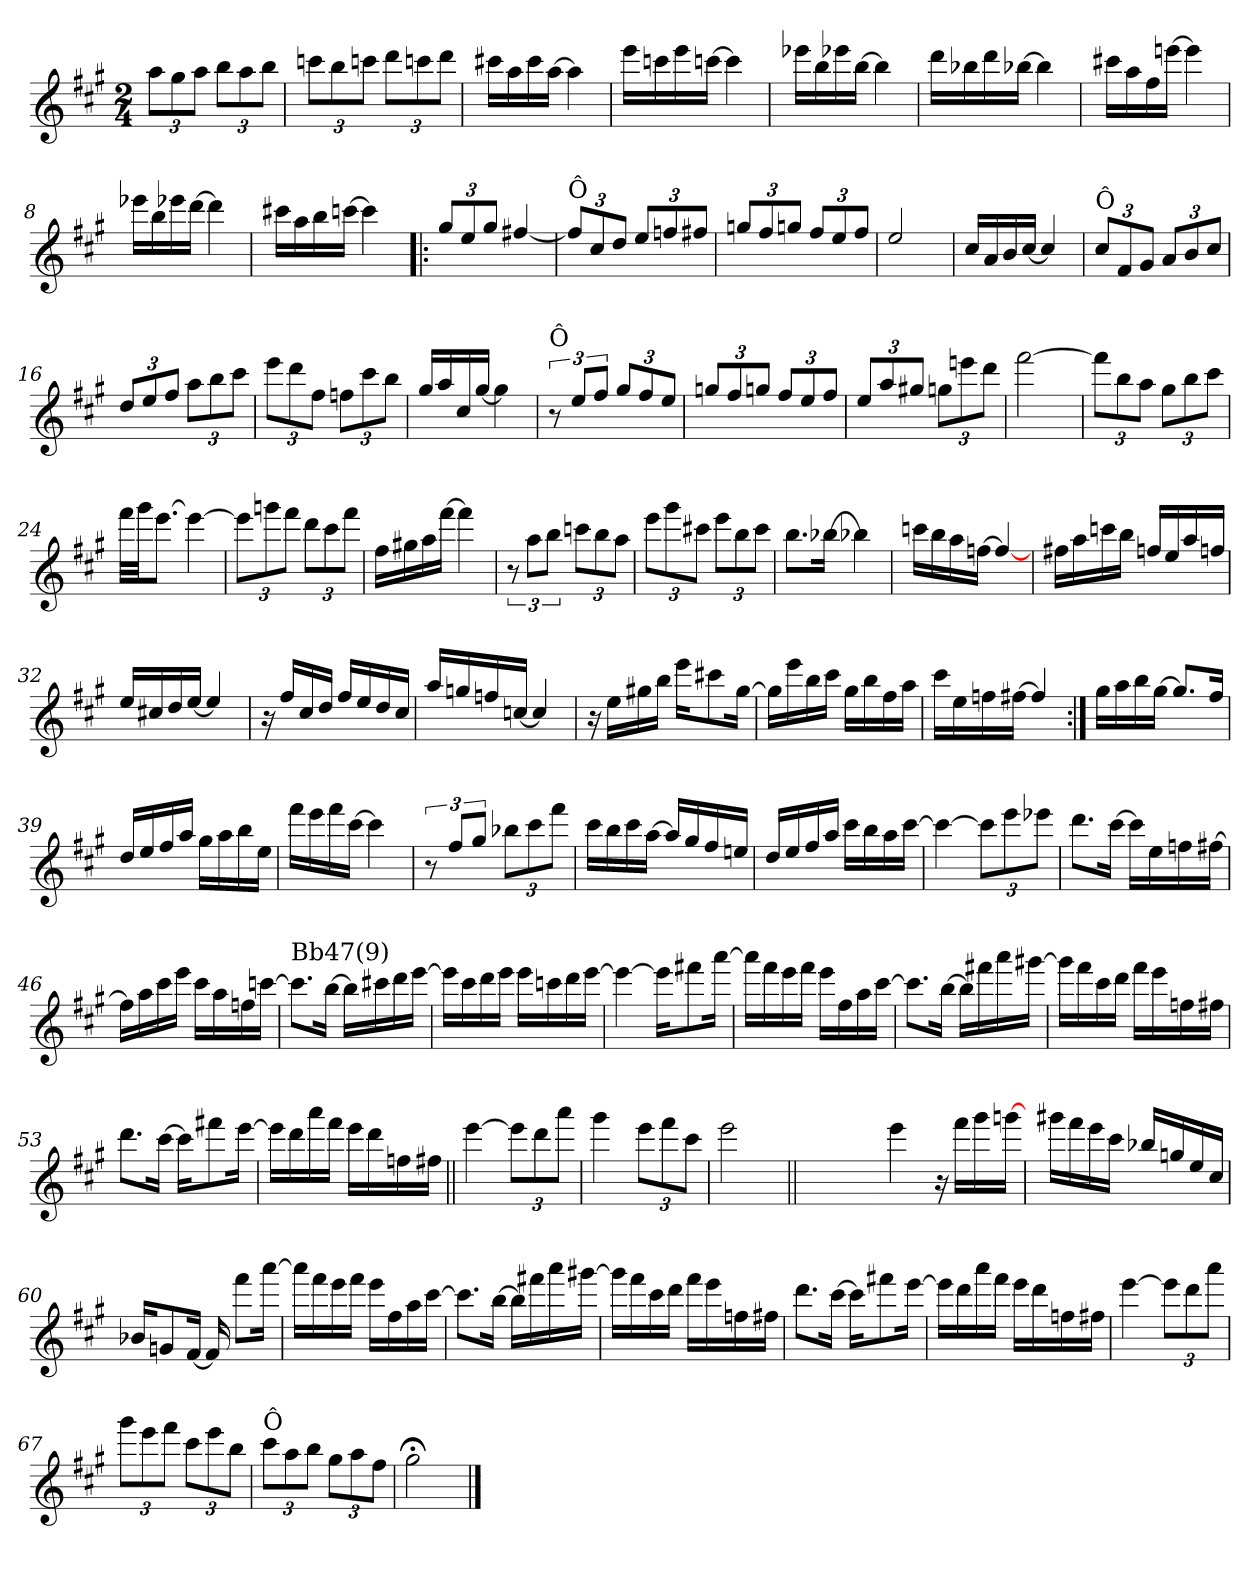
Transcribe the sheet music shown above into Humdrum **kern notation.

**kern
*part1
*staff1
*clefG2
*k[f#c#g#]
*A:
*M2/4
=1
12aa\L
12gg#\
12aa\J
12bb\L
12aa\
12bb\J
=2
12cccn\L
12bb\
12cccn\J
12ddd\L
12cccn\
12ddd\J
=3
16ccc#X\LL
16aa\
16ccc#\
[16aa\JJ
4aa\]
=4
16eee\LL
16cccn\
16eee\
[16cccn\JJ
4ccc\]
!!LO:LB:g=z
=5
16eee-X\LL
16bb\
16eee-X\
[16bb\JJ
4bb\]
=6
16ddd\LL
16bb-X\
16ddd\
[16bb-X\JJ
4bb-\]
=7
16ccc#X\LL
16aa\
16ff#\
[16eeen\JJ
4eee\]
=8
16eee-X\LL
16bb\
16eee-X\
[16ddd\JJ
4ddd\]
=9
16ccc#X\LL
16aa\
16bb\
[16cccn\JJ
4cccn\]
!!LO:LB:g=z
=10!|:
12gg#/L
12ee/
12gg#/J
[4ff#X/
=11
!LO:TX:a:t=Ô
12ff#/L]
12cc#/
12dd/J
12ee/L
12ffn/
12ff#X/J
=12
12ggn/L
12ff#/
12ggn/J
12ff#/L
12ee/
12ff#/J
=13
2ee/
=14
16cc#/LL
16a/
16b/
[16cc#/JJ
4cc#/]
!!LO:LB:g=z
=15
!LO:TX:a:t=Ô
12cc#/L
12f#/
12g#/J
12a/L
12b/
12cc#/J
=16
12dd/L
12ee/
12ff#/J
12aa\L
12bb\
12ccc#\J
=17
12eee\L
12ddd\
12ff#\J
12ffn\L
12ccc#\
12bb\J
=18
16gg#/LL
16aa/
16cc#/
[16gg#/JJ
4gg#\]
=19
!LO:TX:a:t=Ô
12r
12ee/L
12ff#/J
12gg#/L
12ff#/
12ee/J
!!LO:LB:g=z
=20
12ggn/L
12ff#/
12ggn/J
12ff#/L
12ee/
12ff#/J
=21
12ee/L
12aa/
12gg#X/J
12ggn\L
12eeen\
12ddd\J
=22
[2fff#\
=23
12fff#\L]
12bb\
12aa\J
12gg#\L
12bb\
12ccc#\J
=24
32fff#\LLL
32ggg#\JJ
[8.eee\J
4eee\_
!!LO:LB:g=z
=25
12eee\L]
12gggn\
12fff#\J
12ddd\L
12ccc#\
12fff#\J
=26
16ff#\LL
16gg#X\
16aa\
[16fff#\JJ
4fff#\]
=27
12r
12aa\L
12bb\J
12cccn\L
12bb\
12aa\J
=28
12eee\L
12ggg#\
12ccc#X\J
12eee\L
12bb\
12ccc#\J
=29
8.bb\L
[16bb-X\Jk
4bb-X\]
!!LO:LB:g=z
=30
16cccn\LL
16bb\
16aa\
[16ffn\JJ
4ff/_
=31
16ff#X\LL
16aa\
16cccn\
16bb\JJ
16ffn/LL
16ee/
16aa/
16ffn/JJ
=32
16ee/LL
16cc#X/
16dd/
[16ee/JJ
4ee/]
=33
16r
16ff#/LL
16cc#/
16dd/JJ
16ff#/LL
16ee/
16dd/
16cc#/JJ
!!LO:LB:g=z
=34
16aa/LL
16ggn/
16ffn/
[16ccn/JJ
4cc/]
=35
16r
16ee\LL
16gg#X\
16bb\JJ
16eee\KL
8ccc#X\
[16gg#\Jk
=36
16gg#\LL]
16eee\
16bb\
16ccc#\JJ
16gg#\LL
16bb\
16ff#\
16aa\JJ
=37
16ccc#\LL
16ee\
16ffn\
[16ff#X\JJ
4ff#/]
!!LO:LB:g=z
=38:|!
16gg#\LL
16aa\
16bb\
[16gg#\JJ
8.gg#/L]
16ff#/Jk
=39
16dd/LL
16ee/
16ff#/
16aa/JJ
16gg#\LL
16aa\
16bb\
16ee\JJ
=40
16fff#\LL
16eee\
16fff#\
[16ccc#\JJ
4ccc#\]
=41
12r
12ff#/L
12gg#/J
12bb-X\L
12ccc#\
12fff#\J
!!LO:PB:g=z
=42
16ccc#\LL
16bb\
16ccc#\
[16aa\JJ
16aa/LL]
16gg#/
16ff#/
16een/JJ
=43
16dd/LL
16ee/
16ff#/
16aa/JJ
16ccc#\LL
16bb\
16aa\
[16ccc#\JJ
=44
4ccc#\_
12ccc#\L]
12eee\
12eee-X\J
=45
8.ddd\L
[16ccc#\Jk
16ccc#\LL]
16ee\
16ffn\
[16ff#X\JJ
!!LO:LB:g=z
=46
16ff#\LL]
16aa\
16ccc#\
16eee\JJ
16ccc#\LL
16aa\
16ffn\
[16cccn\JJ
=47
!LO:TX:a:t=Bb47(9)
8.ccc\L]
[16bb\Jk
16bb\LL]
16ccc#X\
16ddd\
[16eee\JJ
=48
16eee\LL]
16ccc#\
16ddd\
16eee\JJ
16eee\LL
16cccn\
16ddd\
[16eee\JJ
=49
4eee\_
16eee\KL]
8fff#X\
[16aaa\Jk
!!LO:LB:g=z
=50
16aaa\LL]
16fff#\
16eee\
16fff#\JJ
16eee\LL
16ff#\
16aa\
[16ccc#\JJ
=51
8.ccc#\L]
[16bb\Jk
16bb\LL]
16fff#X\
16aaa\
[16ggg#X\JJ
=52
16ggg#\LL]
16fff#\
16ccc#\
16ddd\JJ
16fff#\LL
16eee\
16ffn\
16ff#X\JJ
=53
8.ddd\L
[16ccc#\Jk
16ccc#\KL]
8fff#X\
[16eee\Jk
!!LO:LB:g=z
=54
16eee\LL]
16ddd\
16aaa\
16fff#\JJ
16eee\LL
16ddd\
16ffn\
16ff#X\JJ
=55||
[4eee\
12eee\L]
12ddd\
12aaa\J
=56
4ggg#\
12eee\L
12fff#\
12ccc#\J
=57
2eee\
=57X571||
2ryy
!!LO:LB:g=z
=58-
4eee\
16r
16fff#\LL
16ggg#\
[16gggn\JJ
=59
16ggg#X\LL
16fff#\
16eee\
16ccc#\JJ
16bb-X/LL
16ggn/
16ee/
16cc#/JJ
=60
16b-X/KL
8gn/
[16f#/Jk
16f#/]
8fff#\L
[16aaa\Jk
=61
16aaa\LL]
16fff#\
16eee\
16fff#\JJ
16eee\LL
16ff#\
16aa\
[16ccc#\JJ
!!LO:LB:g=z
=62
8.ccc#\L]
[16bb\Jk
16bb\LL]
16fff#X\
16aaa\
[16ggg#X\JJ
=63
16ggg#\LL]
16fff#\
16ccc#\
16ddd\JJ
16fff#\LL
16eee\
16ffn\
16ff#X\JJ
=64
8.ddd\L
[16ccc#\Jk
16ccc#\KL]
8fff#X\
[16eee\Jk
=65
16eee\LL]
16ddd\
16aaa\
16fff#\JJ
16eee\LL
16ddd\
16ffn\
16ff#X\JJ
!!LO:LB:g=z
=66
[4eee\
12eee\L]
12ddd\
12aaa\J
=67
12ggg#\L
12eee\
12fff#\J
12ccc#\L
12eee\
12bb\J
=68
!LO:TX:a:t=Ô
12ccc#\L
12aa\
12bb\J
12gg#\L
12aa\
12ff#\J
=69
2gg#;<\
==
*-
